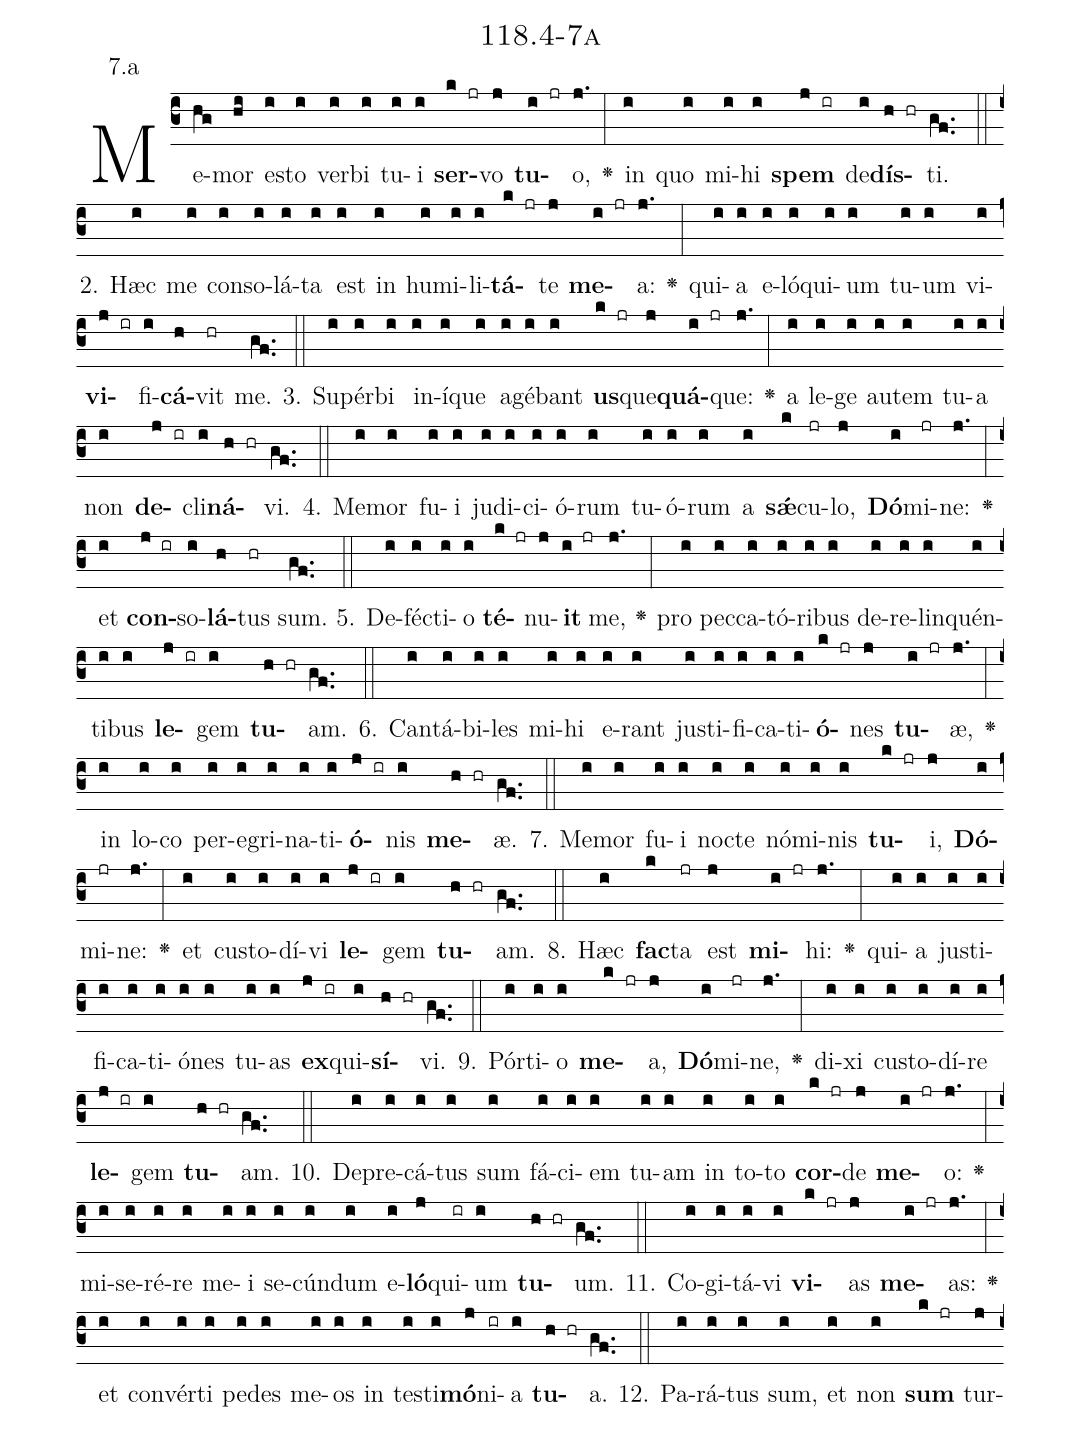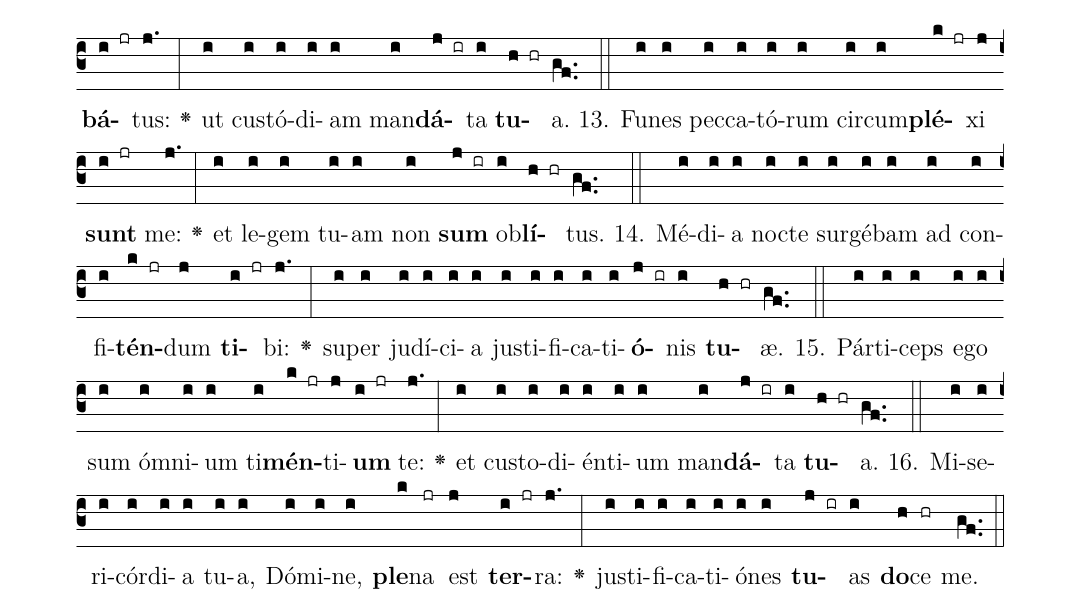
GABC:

name: 118.4-7a;
annotation: 7.a;
%%
(c3)Me(hg)mor(hi) es(i)to(i) ver(i)bi(i) tu(i)i(i) <b>ser</b>(k jr)vo(j) <b>tu</b>(i jr)o,(j.) <v>\greheightstar</v>(:) in(i) quo(i) mi(i)hi(i) <b>spem</b>(j ir) de(i)<b>dís</b>(h hr)ti.(gf..) (::)
2. Hæc(i) me(i) con(i)so(i)lá(i)ta(i) est(i) in(i) hu(i)mi(i)li(i)<b>tá</b>(k jr)te(j) <b>me</b>(i jr)a:(j.) <v>\greheightstar</v>(:) qui(i)a(i) e(i)ló(i)qui(i)um(i) tu(i)um(i) vi(i)<b>vi</b>(j ir)fi(i)<b>cá</b>(h)vit(hr) me.(gf..) (::)
3. Su(i)pér(i)bi(i) in(i)í(i)que(i) a(i)gé(i)bant(i) <b>us</b>(k jr)que(j)<b>quá</b>(i jr)que:(j.) <v>\greheightstar</v>(:) a(i) le(i)ge(i) au(i)tem(i) tu(i)a(i) non(i) <b>de</b>(j ir)cli(i)<b>ná</b>(h hr)vi.(gf..) (::)
4. Me(i)mor(i) fu(i)i(i) ju(i)di(i)ci(i)ó(i)rum(i) tu(i)ó(i)rum(i) a(i) <b>sǽ</b>(k)cu(jr)lo,(j) <b>Dó</b>(i)mi(jr)ne:(j.) <v>\greheightstar</v>(:) et(i) <b>con</b>(j ir)so(i)<b>lá</b>(h)tus(hr) sum.(gf..) (::)
5. De(i)féc(i)ti(i)o(i) <b>té</b>(k jr)nu(j)<b>it</b>(i jr) me,(j.) <v>\greheightstar</v>(:) pro(i) pec(i)ca(i)tó(i)ri(i)bus(i) de(i)re(i)lin(i)quén(i)ti(i)bus(i) <b>le</b>(j ir)gem(i) <b>tu</b>(h hr)am.(gf..) (::)
6. Can(i)tá(i)bi(i)les(i) mi(i)hi(i) e(i)rant(i) jus(i)ti(i)fi(i)ca(i)ti(i)<b>ó</b>(k jr)nes(j) <b>tu</b>(i jr)æ,(j.) <v>\greheightstar</v>(:) in(i) lo(i)co(i) per(i)e(i)gri(i)na(i)ti(i)<b>ó</b>(j ir)nis(i) <b>me</b>(h hr)æ.(gf..) (::)
7. Me(i)mor(i) fu(i)i(i) noc(i)te(i) nó(i)mi(i)nis(i) <b>tu</b>(k jr)i,(j) <b>Dó</b>(i)mi(jr)ne:(j.) <v>\greheightstar</v>(:) et(i) cus(i)to(i)dí(i)vi(i) <b>le</b>(j ir)gem(i) <b>tu</b>(h hr)am.(gf..) (::)
8. Hæc(i) <b>fac</b>(k)ta(jr) est(j) <b>mi</b>(i jr)hi:(j.) <v>\greheightstar</v>(:) qui(i)a(i) jus(i)ti(i)fi(i)ca(i)ti(i)ó(i)nes(i) tu(i)as(i) <b>ex</b>(j ir)qui(i)<b>sí</b>(h hr)vi.(gf..) (::)
9. Pór(i)ti(i)o(i) <b>me</b>(k jr)a,(j) <b>Dó</b>(i)mi(jr)ne,(j.) <v>\greheightstar</v>(:) di(i)xi(i) cus(i)to(i)dí(i)re(i) <b>le</b>(j ir)gem(i) <b>tu</b>(h hr)am.(gf..) (::)
10. De(i)pre(i)cá(i)tus(i) sum(i) fá(i)ci(i)em(i) tu(i)am(i) in(i) to(i)to(i) <b>cor</b>(k jr)de(j) <b>me</b>(i jr)o:(j.) <v>\greheightstar</v>(:) mi(i)se(i)ré(i)re(i) me(i)i(i) se(i)cún(i)dum(i) e(i)<b>ló</b>(j)qui(ir)um(i) <b>tu</b>(h hr)um.(gf..) (::)
11. Co(i)gi(i)tá(i)vi(i) <b>vi</b>(k jr)as(j) <b>me</b>(i jr)as:(j.) <v>\greheightstar</v>(:) et(i) con(i)vér(i)ti(i) pe(i)des(i) me(i)os(i) in(i) tes(i)ti(i)<b>mó</b>(j)ni(ir)a(i) <b>tu</b>(h hr)a.(gf..) (::)
12. Pa(i)rá(i)tus(i) sum,(i) et(i) non(i) <b>sum</b>(k jr) tur(j)<b>bá</b>(i jr)tus:(j.) <v>\greheightstar</v>(:) ut(i) cus(i)tó(i)di(i)am(i) man(i)<b>dá</b>(j ir)ta(i) <b>tu</b>(h hr)a.(gf..) (::)
13. Fu(i)nes(i) pec(i)ca(i)tó(i)rum(i) cir(i)cum(i)<b>plé</b>(k jr)xi(j) <b>sunt</b>(i jr) me:(j.) <v>\greheightstar</v>(:) et(i) le(i)gem(i) tu(i)am(i) non(i) <b>sum</b>(j ir) ob(i)<b>lí</b>(h hr)tus.(gf..) (::)
14. Mé(i)di(i)a(i) noc(i)te(i) sur(i)gé(i)bam(i) ad(i) con(i)fi(i)<b>tén</b>(k jr)dum(j) <b>ti</b>(i jr)bi:(j.) <v>\greheightstar</v>(:) su(i)per(i) ju(i)dí(i)ci(i)a(i) jus(i)ti(i)fi(i)ca(i)ti(i)<b>ó</b>(j ir)nis(i) <b>tu</b>(h hr)æ.(gf..) (::)
15. Pár(i)ti(i)ceps(i) e(i)go(i) sum(i) óm(i)ni(i)um(i) ti(i)<b>mén</b>(k jr)ti(j)<b>um</b>(i jr) te:(j.) <v>\greheightstar</v>(:) et(i) cus(i)to(i)di(i)én(i)ti(i)um(i) man(i)<b>dá</b>(j ir)ta(i) <b>tu</b>(h hr)a.(gf..) (::)
16. Mi(i)se(i)ri(i)cór(i)di(i)a(i) tu(i)a,(i) Dó(i)mi(i)ne,(i) <b>ple</b>(k)na(jr) est(j) <b>ter</b>(i jr)ra:(j.) <v>\greheightstar</v>(:) jus(i)ti(i)fi(i)ca(i)ti(i)ó(i)nes(i) <b>tu</b>(j ir)as(i) <b>do</b>(h)ce(hr) me.(gf..) (::)
